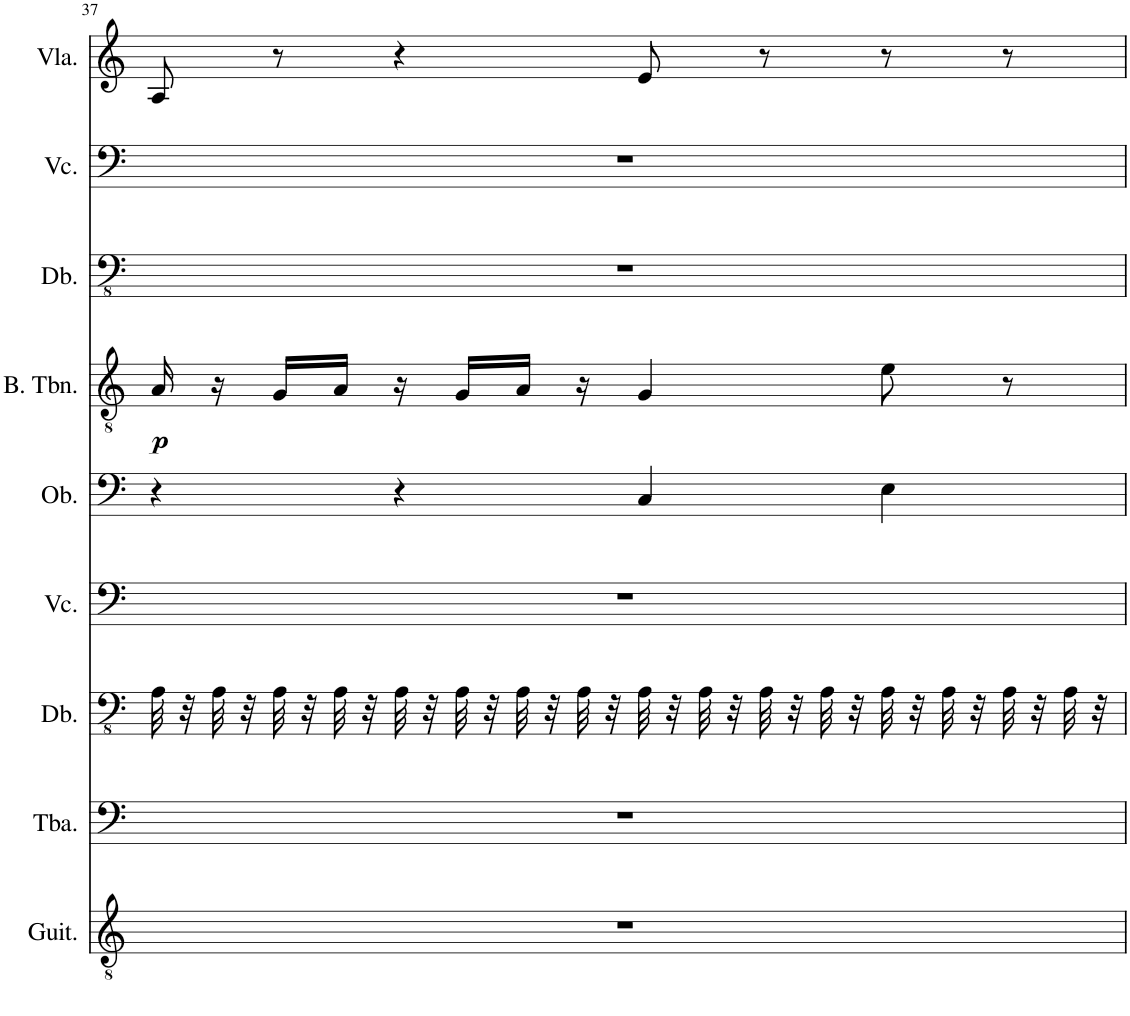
**kern	**kern	**kern	**kern	**kern	**kern	**dynam	**kern	**kern	**kern
*part9	*part8	*part7	*part6	*part5	*part4	*part4	*part3	*part2	*part1
*staff9	*staff8	*staff7	*staff6	*staff5	*staff4	*staff4	*staff3	*staff2	*staff1
*I"Classical Guitar	*I"Tuba	*I"Double Bass	*I"Violoncello	*I"Oboe	*I"Bass Trombone	*	*I"Double Bass	*I"Violoncello	*I"Viola
*I'Guit.	*I'Tba.	*I'Db.	*I'Vc.	*I'Ob.	*I'B. Tbn.	*	*I'Db.	*I'Vc.	*I'Vla.
!!LO:PB:g=z
*clefGv2	*clefF4	*clefFv4	*clefF4	*clefF4	*clefGv2	*	*clefFv4	*clefF4	*clefG2
*	*	*Trd7c12	*	*Trd-14c-24	*	*	*Trd7c12	*	*
*k[]	*k[]	*k[]	*k[]	*k[]	*k[]	*	*k[]	*k[]	*k[]
*M4/4	*M4/4	*M4/4	*M4/4	*M4/4	*M4/4	*	*M4/4	*M4/4	*M4/4
=37	=37	=37	=37	=37	=37	=37	=37	=37	=37
!	!	!	!	!	!	!LO:DY:b	!	!	!
1r	1r	32AA\	1r	4r	16A/	p	1r	1r	8A/
.	.	32r	.	.	.	.	.	.	.
.	.	32AA\	.	.	16r	.	.	.	.
.	.	32r	.	.	.	.	.	.	.
.	.	32AA\	.	.	16G/LL	.	.	.	8r
.	.	32r	.	.	.	.	.	.	.
.	.	32AA\	.	.	16A/JJ	.	.	.	.
.	.	32r	.	.	.	.	.	.	.
.	.	32AA\	.	4r	16r	.	.	.	4r
.	.	32r	.	.	.	.	.	.	.
.	.	32AA\	.	.	16G/LL	.	.	.	.
.	.	32r	.	.	.	.	.	.	.
.	.	32AA\	.	.	16A/JJ	.	.	.	.
.	.	32r	.	.	.	.	.	.	.
.	.	32AA\	.	.	16r	.	.	.	.
.	.	32r	.	.	.	.	.	.	.
.	.	32AA\	.	4C/	4G/	.	.	.	8e/
.	.	32r	.	.	.	.	.	.	.
.	.	32AA\	.	.	.	.	.	.	.
.	.	32r	.	.	.	.	.	.	.
.	.	32AA\	.	.	.	.	.	.	8r
.	.	32r	.	.	.	.	.	.	.
.	.	32AA\	.	.	.	.	.	.	.
.	.	32r	.	.	.	.	.	.	.
.	.	32AA\	.	4E\	8e\	.	.	.	8r
.	.	32r	.	.	.	.	.	.	.
.	.	32AA\	.	.	.	.	.	.	.
.	.	32r	.	.	.	.	.	.	.
.	.	32AA\	.	.	8r	.	.	.	8r
.	.	32r	.	.	.	.	.	.	.
.	.	32AA\	.	.	.	.	.	.	.
.	.	32r	.	.	.	.	.	.	.
=	=	=	=	=	=	=	=	=	=
*-	*-	*-	*-	*-	*-	*-	*-	*-	*-
